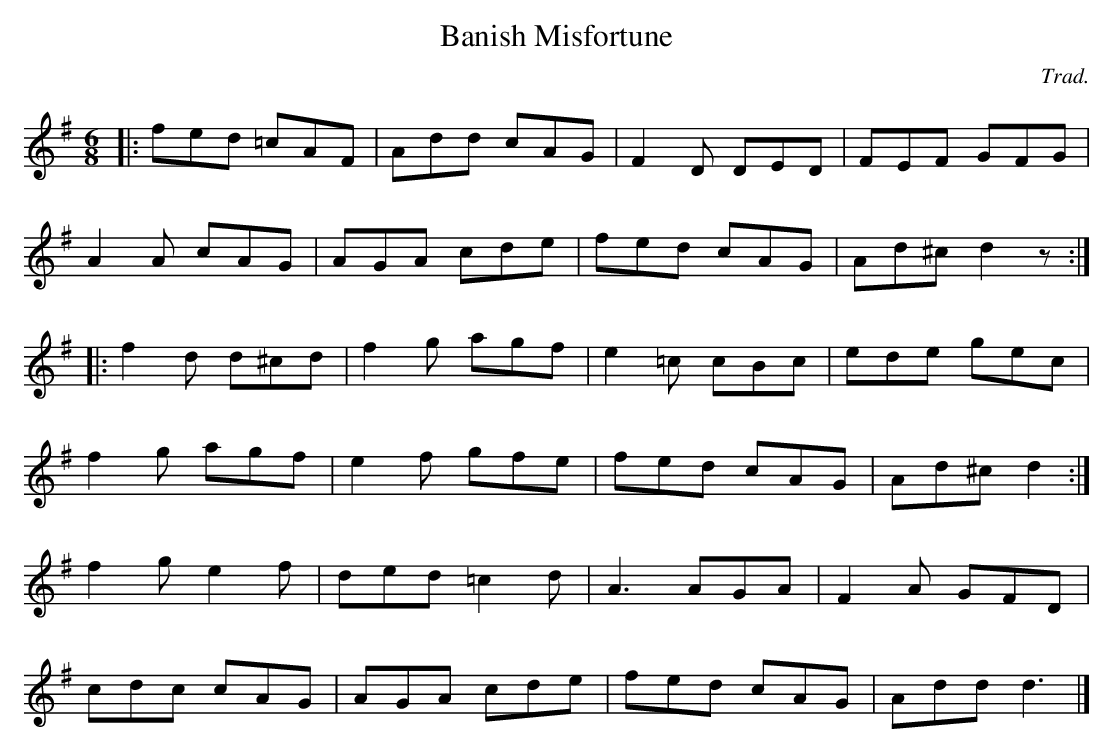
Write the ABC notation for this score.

X:1
T:Banish Misfortune
C:Trad.
M:6/8
L:1/8
K:G
|:fed =cAF|Add cAG|F2D DED|FEF GFG|
A2A cAG|AGA cde|fed cAG|Ad^c d2z:|
|:f2d d^cd|f2g agf|e2=c cBc|ede gec|
f2g agf|e2f gfe|fed cAG|Ad^c d2:|
f2g e2f|ded =c2d|A3 AGA|F2A GFD|
cdc cAG|AGA cde|fed cAG|Add d3|]
